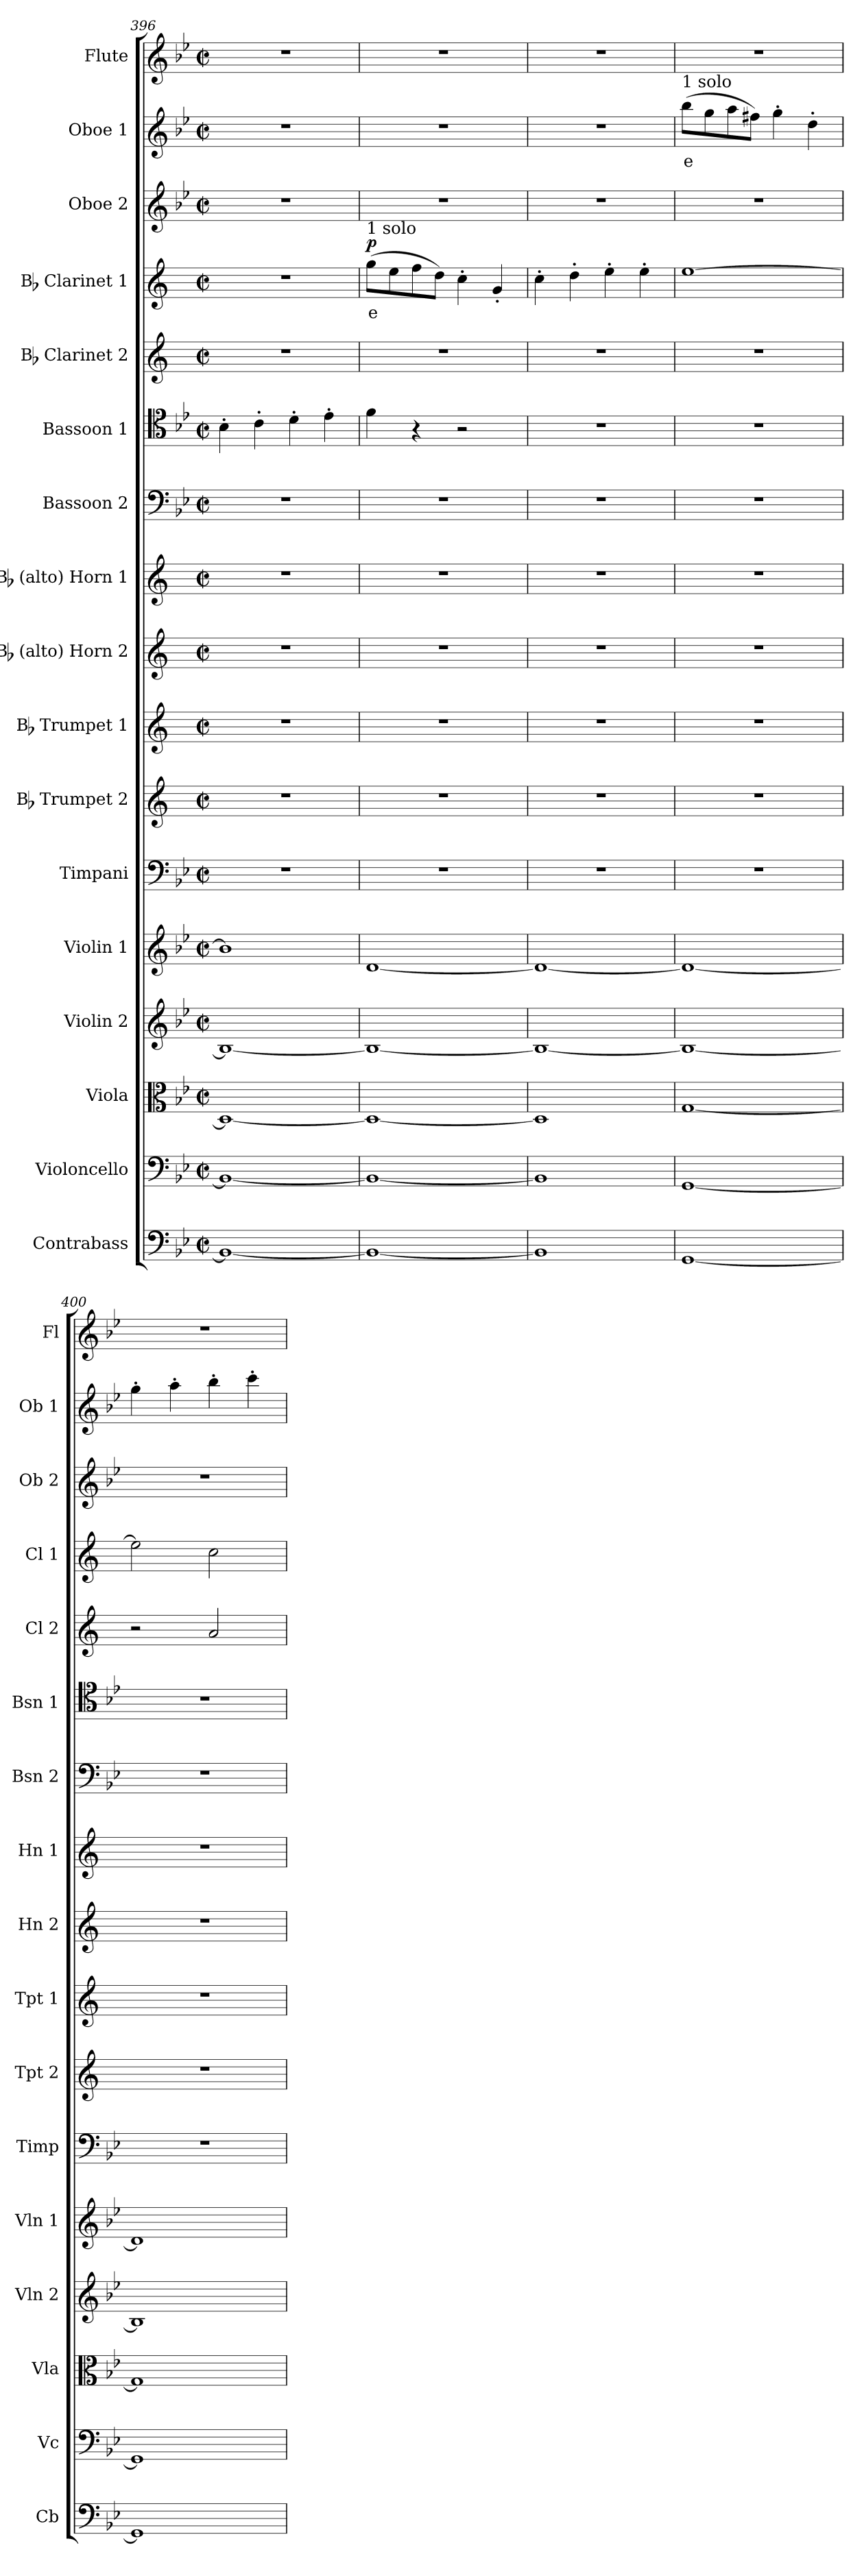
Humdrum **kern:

**kern	**kern	**kern	**kern	**kern	**kern	**kern	**kern	**kern	**kern	**kern	**kern	**kern	**kern	**text	**dynam	**kern	**kern	**text	**kern
*part17	*part16	*part15	*part14	*part13	*part12	*part11	*part10	*part9	*part8	*part7	*part6	*part5	*part4	*part4	*part4	*part3	*part2	*part2	*part1
*staff17	*staff16	*staff15	*staff14	*staff13	*staff12	*staff11	*staff10	*staff9	*staff8	*staff7	*staff6	*staff5	*staff4	*staff4	*staff4	*staff3	*staff2	*staff2	*staff1
*I"Contrabass	*I"Violoncello	*I"Viola	*I"Violin 2	*I"Violin 1	*I"Timpani	*I"Bb Trumpet 2	*I"Bb Trumpet 1	*I"Bb (alto) Horn 2	*I"Bb (alto) Horn 1	*I"Bassoon 2	*I"Bassoon 1	*I"Bb Clarinet 2	*I"Bb Clarinet 1	*	*	*I"Oboe 2	*I"Oboe 1	*	*I"Flute
*I'Cb	*I'Vc	*I'Vla	*I'Vln 2	*I'Vln 1	*I'Timp	*I'Tpt 2	*I'Tpt 1	*I'Hn 2	*I'Hn 1	*I'Bsn 2	*I'Bsn 1	*I'Cl 2	*I'Cl 1	*	*	*I'Ob 2	*I'Ob 1	*	*I'Fl
*clefF4	*clefF4	*clefC3	*clefG2	*clefG2	*clefF4	*clefG2	*clefG2	*clefG2	*clefG2	*clefF4	*clefC4	*clefG2	*clefG2	*	*	*clefG2	*clefG2	*	*clefG2
*ITrd7c12	*	*	*	*	*	*ITrd1c2	*ITrd1c2	*ITrd1c2	*ITrd1c2	*	*	*ITrd1c2	*ITrd1c2	*	*	*	*	*	*
*k[b-e-]	*k[b-e-]	*k[b-e-]	*k[b-e-]	*k[b-e-]	*k[b-e-]	*k[b-e-]	*k[b-e-]	*k[b-e-]	*k[b-e-]	*k[b-e-]	*k[b-e-]	*k[b-e-]	*k[b-e-]	*	*	*k[b-e-]	*k[b-e-]	*	*k[b-e-]
*M2/2	*M2/2	*M2/2	*M2/2	*M2/2	*M2/2	*M2/2	*M2/2	*M2/2	*M2/2	*M2/2	*M2/2	*M2/2	*M2/2	*	*	*M2/2	*M2/2	*	*M2/2
*met(c|)	*met(c|)	*met(c|)	*met(c|)	*met(c|)	*met(c|)	*met(c|)	*met(c|)	*met(c|)	*met(c|)	*met(c|)	*met(c|)	*met(c|)	*met(c|)	*	*	*met(c|)	*met(c|)	*	*met(c|)
=396	=396	=396	=396	=396	=396	=396	=396	=396	=396	=396	=396	=396	=396	=396	=396	=396	=396	=396	=396
1BBB-_	1BB-_	1D_	1B-_	1b-]	1r	1r	1r	1r	1r	1r	4B-'\	1r	1r	.	.	1r	1r	.	1r
.	.	.	.	.	.	.	.	.	.	.	4c'\	.	.	.	.	.	.	.	.
.	.	.	.	.	.	.	.	.	.	.	4d'\	.	.	.	.	.	.	.	.
.	.	.	.	.	.	.	.	.	.	.	4e-'\	.	.	.	.	.	.	.	.
=397	=397	=397	=397	=397	=397	=397	=397	=397	=397	=397	=397	=397	=397	=397	=397	=397	=397	=397	=397
!	!	!	!	!	!	!	!	!	!	!	!	!	!LO:TX:a:t=1 solo	!	!	!	!	!	!
!	!	!	!	!	!	!	!	!	!	!	!	!	!	!LO:LY:b:color=#FF0000	!LO:DY:b	!	!	!	!
1BBB-_	1BB-_	1D_	1B-_	[1d	1r	1r	1r	1r	1r	1r	4f\	1r	(8ff\L	e	p	1r	1r	.	1r
.	.	.	.	.	.	.	.	.	.	.	.	.	8dd\	.	.	.	.	.	.
.	.	.	.	.	.	.	.	.	.	.	4r	.	8ee-\	.	.	.	.	.	.
.	.	.	.	.	.	.	.	.	.	.	.	.	8cc\J)	.	.	.	.	.	.
.	.	.	.	.	.	.	.	.	.	.	2r	.	4b-'\	.	.	.	.	.	.
.	.	.	.	.	.	.	.	.	.	.	.	.	4f'/	.	.	.	.	.	.
!!LO:PB:g=z
=398	=398	=398	=398	=398	=398	=398	=398	=398	=398	=398	=398	=398	=398	=398	=398	=398	=398	=398	=398
1BBB-]	1BB-]	1D]	1B-_	1d_	1r	1r	1r	1r	1r	1r	1r	1r	4b-'\	.	.	1r	1r	.	1r
.	.	.	.	.	.	.	.	.	.	.	.	.	4cc'\	.	.	.	.	.	.
.	.	.	.	.	.	.	.	.	.	.	.	.	4dd'\	.	.	.	.	.	.
.	.	.	.	.	.	.	.	.	.	.	.	.	4dd'\	.	.	.	.	.	.
=399	=399	=399	=399	=399	=399	=399	=399	=399	=399	=399	=399	=399	=399	=399	=399	=399	=399	=399	=399
!	!	!	!	!	!	!	!	!	!	!	!	!	!	!	!	!	!LO:TX:a:t=1 solo	!	!
!	!	!	!	!	!	!	!	!	!	!	!	!	!	!	!	!	!	!LO:LY:b:color=#FF0000	!
[1GGG	[1GG	[1G	1B-_	1d_	1r	1r	1r	1r	1r	1r	1r	1r	[1dd	.	.	1r	(8bb-\L	e	1r
.	.	.	.	.	.	.	.	.	.	.	.	.	.	.	.	.	8gg\	.	.
.	.	.	.	.	.	.	.	.	.	.	.	.	.	.	.	.	8aa\	.	.
.	.	.	.	.	.	.	.	.	.	.	.	.	.	.	.	.	8ff#X\J)	.	.
.	.	.	.	.	.	.	.	.	.	.	.	.	.	.	.	.	4gg'\	.	.
.	.	.	.	.	.	.	.	.	.	.	.	.	.	.	.	.	4dd'\	.	.
=400	=400	=400	=400	=400	=400	=400	=400	=400	=400	=400	=400	=400	=400	=400	=400	=400	=400	=400	=400
1GGG]	1GG]	1G]	1B-]	1d]	1r	1r	1r	1r	1r	1r	1r	2r	2dd\]	.	.	1r	4gg'\	.	1r
.	.	.	.	.	.	.	.	.	.	.	.	.	.	.	.	.	4aa'\	.	.
.	.	.	.	.	.	.	.	.	.	.	.	2g/	2b-\	.	.	.	4bb-'\	.	.
.	.	.	.	.	.	.	.	.	.	.	.	.	.	.	.	.	4ccc'\	.	.
=	=	=	=	=	=	=	=	=	=	=	=	=	=	=	=	=	=	=	=
*-	*-	*-	*-	*-	*-	*-	*-	*-	*-	*-	*-	*-	*-	*-	*-	*-	*-	*-	*-
